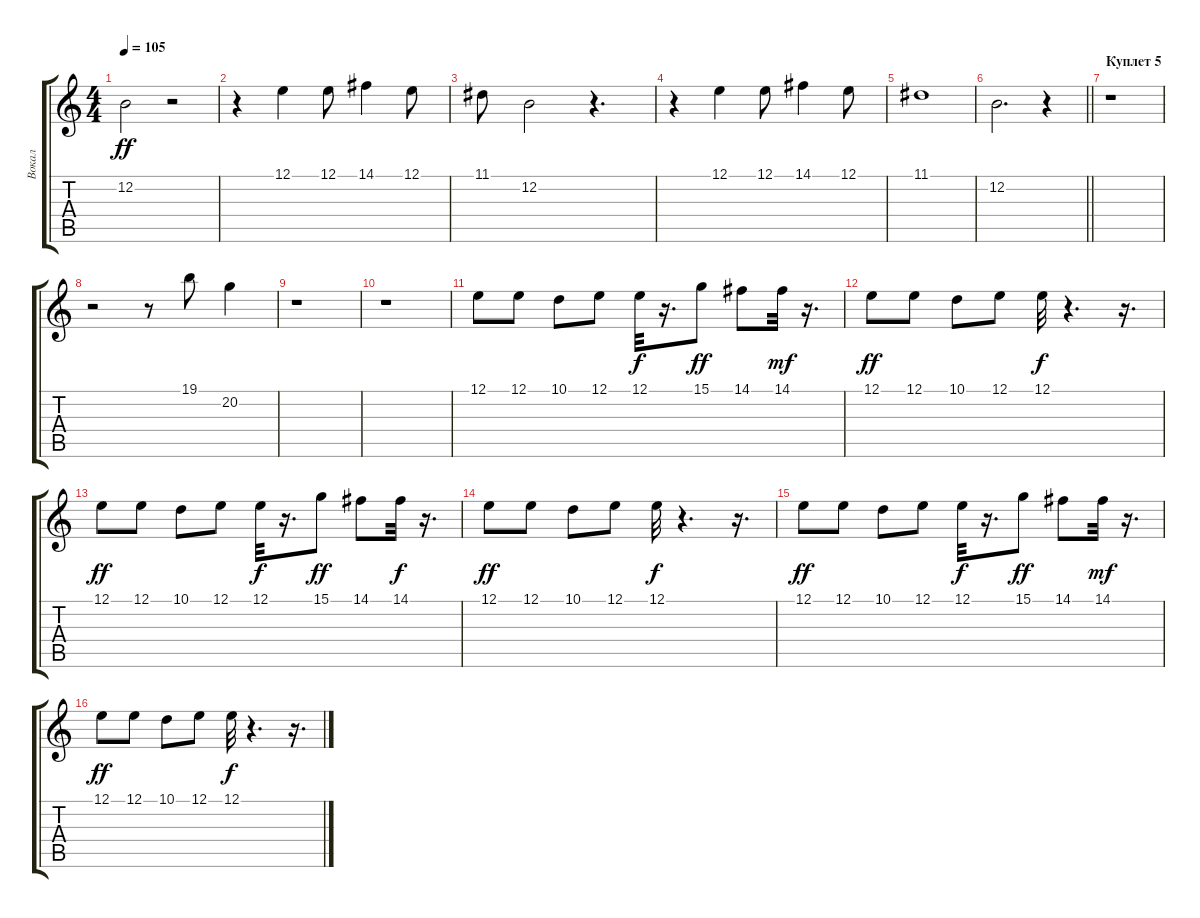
\track ("Вокал" "Вокал") {mute instrument lead1square}
\staff {score tabs}
\tuning (E4 B3 G3 D3 A2 E2) {hide}
\ts (4 4)
\tempo 105
\clef g2
\ks c
12.2.2{dy ff} r.2 |
r.4 12.1.4 12.1.8 14.1.4 12.1.8 |
11.1.8 12.2.2 r.4{d} |
r.4 12.1.4 12.1.8 14.1.4 12.1.8 |
11.1.1 |
\barLineRight lightlight
12.2.2{d} r.4 |
\section ("" "Куплет 5")
r.1 |
r.2 r.8 19.1.8 20.2.4 |
r.1 |
r.1 |
12.1.8 12.1.8 10.1.8 12.1.8 12.1.32{dy f} r.16{d} 15.1.8{dy ff} 14.1.8 14.1.32{dy mf} r.16{d} |
12.1.8{dy ff} 12.1.8 10.1.8 12.1.8 12.1.32{dy f} r.4{d} r.16{d} |
12.1.8{dy ff} 12.1.8 10.1.8 12.1.8 12.1.32{dy f} r.16{d} 15.1.8{dy ff} 14.1.8 14.1.32{dy f} r.16{d} |
12.1.8{dy ff} 12.1.8 10.1.8 12.1.8 12.1.32{dy f} r.4{d} r.16{d} |
12.1.8{dy ff} 12.1.8 10.1.8 12.1.8 12.1.32{dy f} r.16{d} 15.1.8{dy ff} 14.1.8 14.1.32{dy mf} r.16{d} |
12.1.8{dy ff} 12.1.8 10.1.8 12.1.8 12.1.32{dy f} r.4{d} r.16{d}
